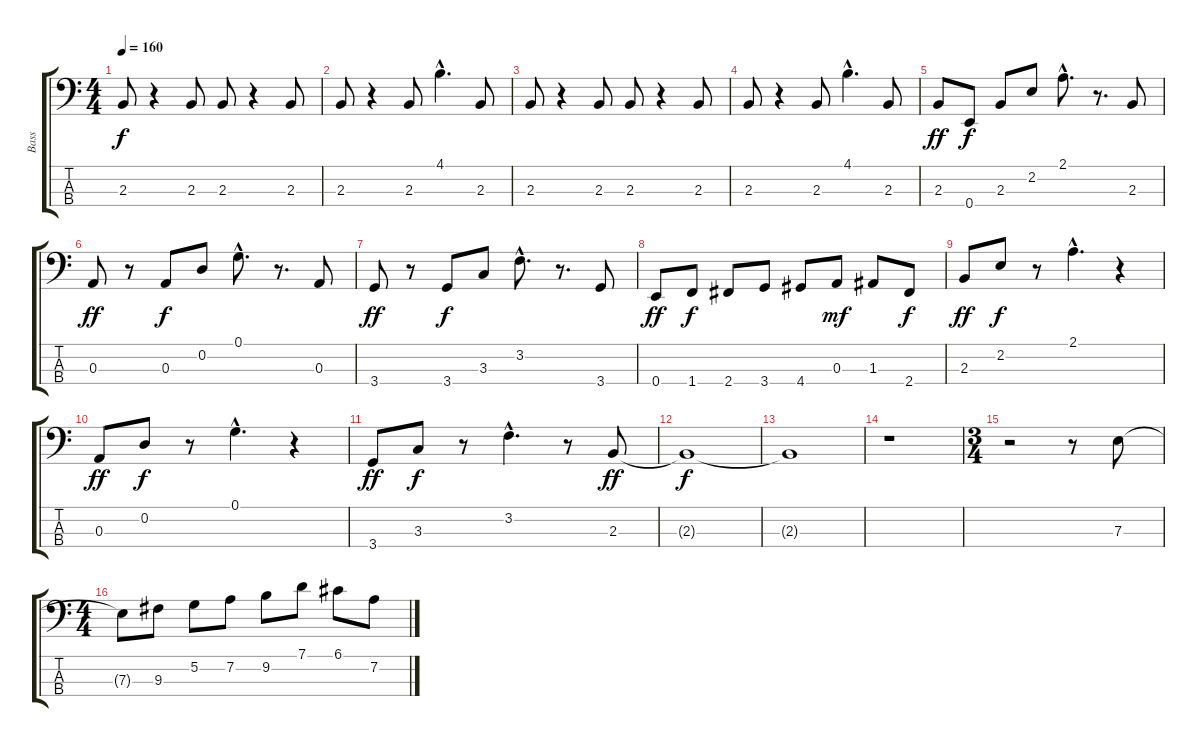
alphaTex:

\track ("Bass" "Bass") {instrument electricbassfinger}
\staff {score tabs}
\tuning (G2 D2 A1 E1) {hide}
\ts (4 4)
\tempo 160
\clef f4
\ks c
2.3.8{dy f} r.4 2.3.8 2.3.8 r.4 2.3.8 |
2.3.8 r.4 2.3.8 4.1{hac}.4{d} 2.3.8 |
2.3.8 r.4 2.3.8 2.3.8 r.4 2.3.8 |
2.3.8 r.4 2.3.8 4.1{hac}.4{d} 2.3.8 |
2.3.8{dy ff} 0.4.8{dy f} 2.3.8 2.2.8 2.1{hac}.8{d} r.8{d} 2.3.8 |
0.3.8{dy ff} r.8 0.3.8{dy f} 0.2.8 0.1{hac}.8{d} r.8{d} 0.3.8 |
3.4.8{dy ff} r.8 3.4.8{dy f} 3.3.8 3.2{hac}.8{d} r.8{d} 3.4.8 |
0.4.8{dy ff} 1.4.8{dy f} 2.4.8 3.4.8 4.4.8 0.3.8{dy mf} 1.3.8 2.4.8{dy f} |
2.3.8{dy ff} 2.2.8{dy f} r.8 2.1{hac}.4{d} r.4 |
0.3.8{dy ff} 0.2.8{dy f} r.8 0.1{hac}.4{d} r.4 |
3.4.8{dy ff} 3.3.8{dy f} r.8 3.2{hac}.4{d} r.8 2.3.8{dy ff} |
2.3{t}.1{dy f} |
2.3{t}.1 |
r.1 |
\ts (3 4)
r.2 r.8 7.3.8 |
\ts (4 4)
7.3{t}.8 9.3.8 5.2.8 7.2.8 9.2.8 7.1.8 6.1.8 7.2.8
